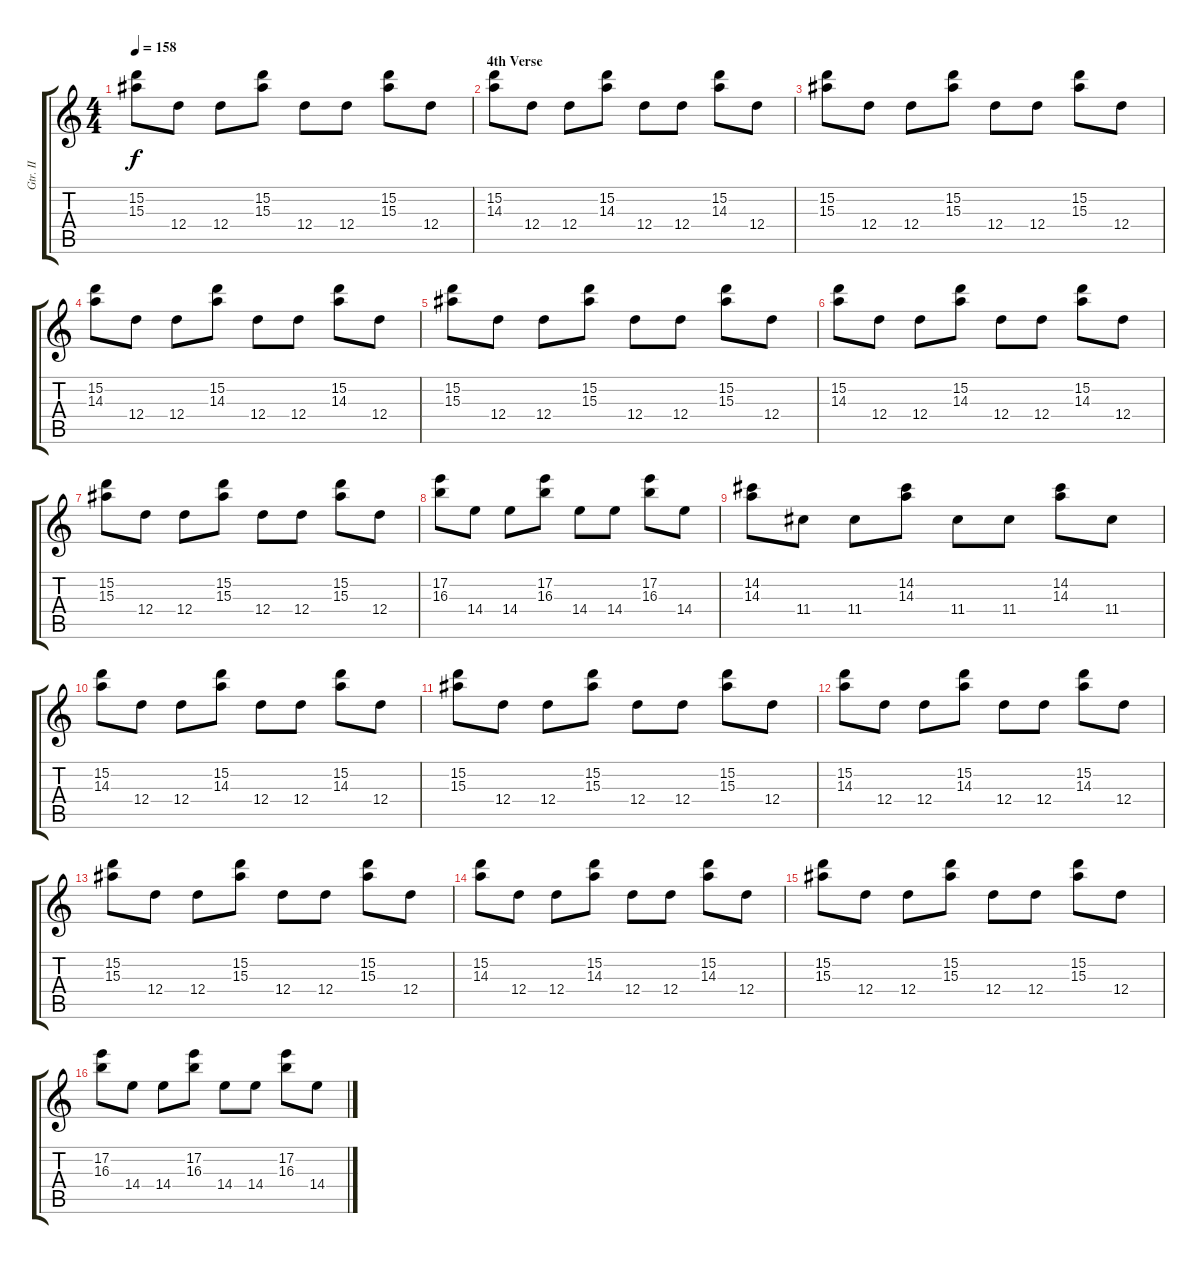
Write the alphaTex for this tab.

\track ("Gtr. II" "Gtr. II") {instrument distortionguitar}
\staff {score tabs}
\tuning (E4 B3 G3 D3 A2 E2) {hide}
\ts (4 4)
\tempo 158
\clef g2
\ks c
(15.2 15.3).8{dy f} 12.4.8 12.4.8 (15.2 15.3).8 12.4.8 12.4.8 (15.2 15.3).8 12.4.8 |
\section ("" "4th Verse")
(15.2 14.3).8 12.4.8 12.4.8 (15.2 14.3).8 12.4.8 12.4.8 (15.2 14.3).8 12.4.8 |
(15.2 15.3).8 12.4.8 12.4.8 (15.2 15.3).8 12.4.8 12.4.8 (15.2 15.3).8 12.4.8 |
(15.2 14.3).8 12.4.8 12.4.8 (15.2 14.3).8 12.4.8 12.4.8 (15.2 14.3).8 12.4.8 |
(15.2 15.3).8 12.4.8 12.4.8 (15.2 15.3).8 12.4.8 12.4.8 (15.2 15.3).8 12.4.8 |
(15.2 14.3).8 12.4.8 12.4.8 (15.2 14.3).8 12.4.8 12.4.8 (15.2 14.3).8 12.4.8 |
(15.2 15.3).8 12.4.8 12.4.8 (15.2 15.3).8 12.4.8 12.4.8 (15.2 15.3).8 12.4.8 |
(17.2 16.3).8 14.4.8 14.4.8 (17.2 16.3).8 14.4.8 14.4.8 (17.2 16.3).8 14.4.8 |
(14.2 14.3).8 11.4.8 11.4.8 (14.2 14.3).8 11.4.8 11.4.8 (14.2 14.3).8 11.4.8 |
(15.2 14.3).8 12.4.8 12.4.8 (15.2 14.3).8 12.4.8 12.4.8 (15.2 14.3).8 12.4.8 |
(15.2 15.3).8 12.4.8 12.4.8 (15.2 15.3).8 12.4.8 12.4.8 (15.2 15.3).8 12.4.8 |
(15.2 14.3).8 12.4.8 12.4.8 (15.2 14.3).8 12.4.8 12.4.8 (15.2 14.3).8 12.4.8 |
(15.2 15.3).8 12.4.8 12.4.8 (15.2 15.3).8 12.4.8 12.4.8 (15.2 15.3).8 12.4.8 |
(15.2 14.3).8 12.4.8 12.4.8 (15.2 14.3).8 12.4.8 12.4.8 (15.2 14.3).8 12.4.8 |
(15.2 15.3).8 12.4.8 12.4.8 (15.2 15.3).8 12.4.8 12.4.8 (15.2 15.3).8 12.4.8 |
(17.2 16.3).8 14.4.8 14.4.8 (17.2 16.3).8 14.4.8 14.4.8 (17.2 16.3).8 14.4.8
